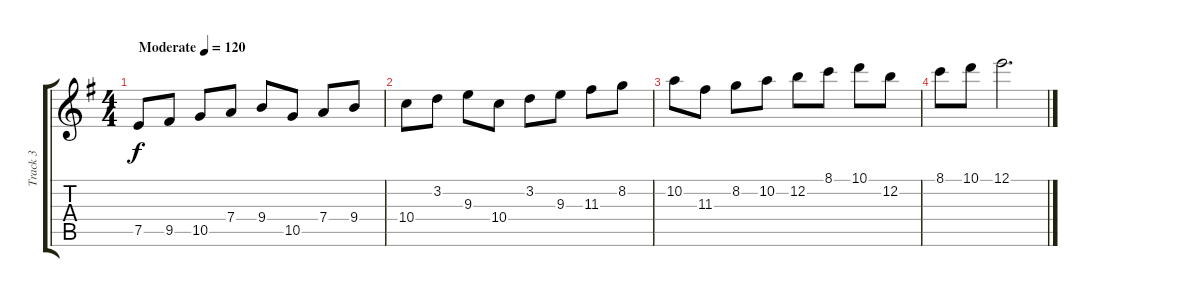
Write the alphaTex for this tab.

\track ("Track 3" "Track 3") {instrument acousticguitarsteel}
\staff {score tabs}
\tuning (E4 B3 G3 D3 A2 E2) {hide}
\ts (4 4)
\tempo (120 "Moderate")
\clef g2
\ks g
7.5.8{dy f instrument acousticguitarsteel} 9.5.8 10.5.8 7.4.8 9.4.8 10.5.8 7.4.8 9.4.8 |
10.4.8 3.2.8 9.3.8 10.4.8 3.2.8 9.3.8 11.3.8 8.2.8 |
10.2.8 11.3.8 8.2.8 10.2.8 12.2.8 8.1.8 10.1.8 12.2.8 |
8.1.8 10.1.8 12.1.2{d}
